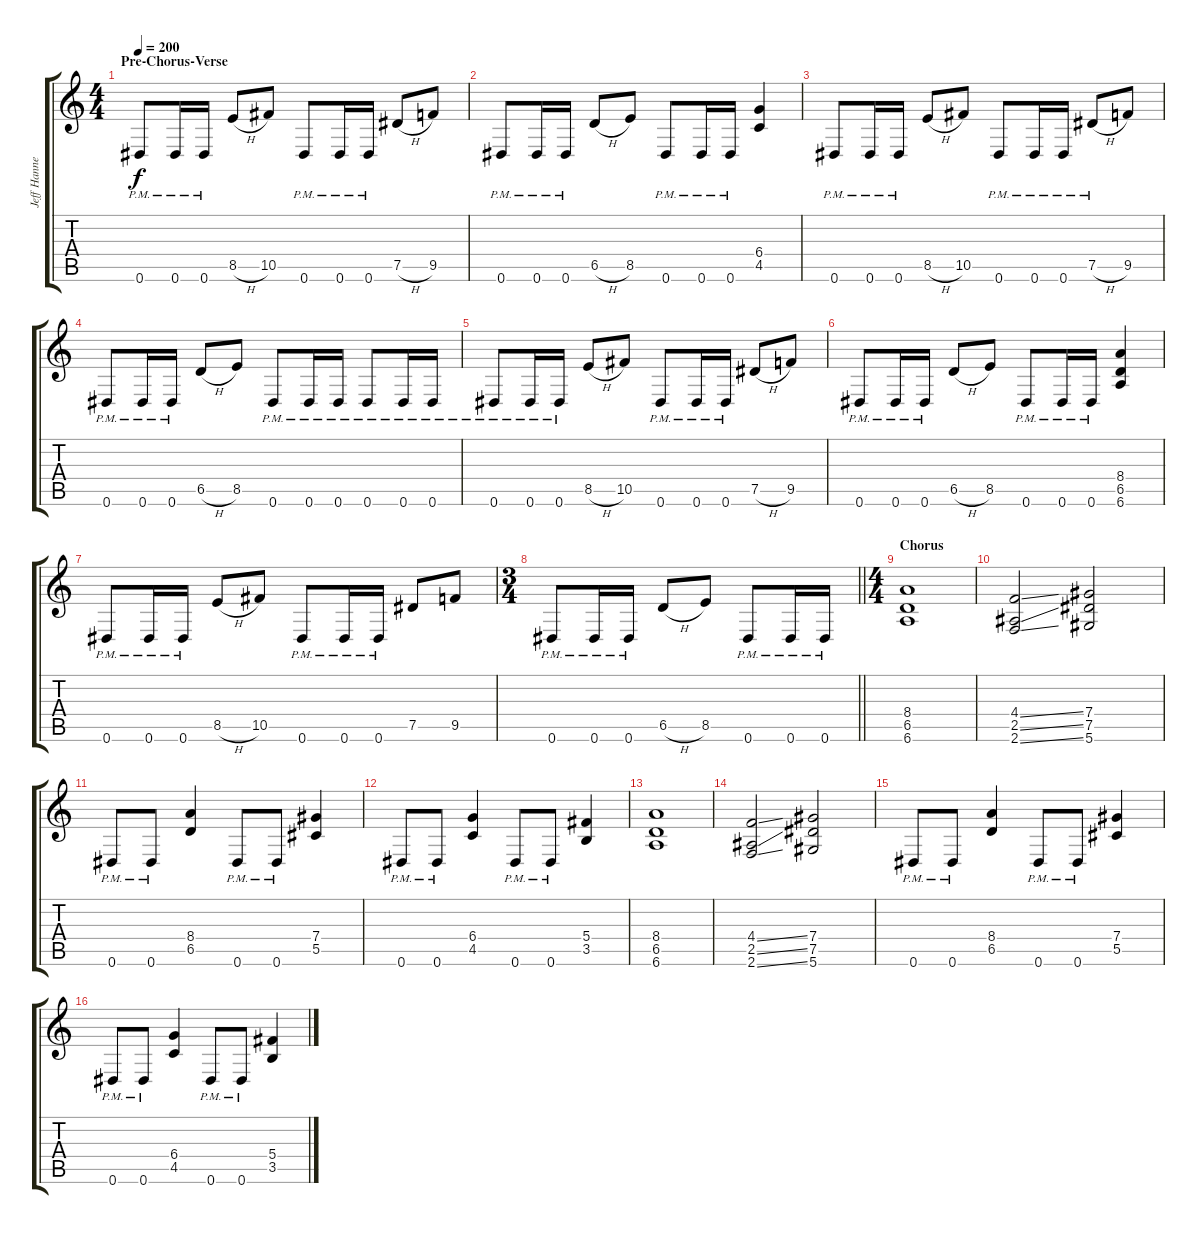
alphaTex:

\track ("Jeff Hanneman (Lead)" "Jeff Hanne") {instrument distortionguitar}
\staff {score tabs}
\tuning (Eb4 Bb3 Gb3 Db3 Ab2 Eb2) {hide}
\ts (4 4)
\section ("" "Pre-Chorus-Verse")
\tempo 200
\clef g2
\ks c
0.6{pm}.8{dy f} 0.6{pm}.16 0.6{pm}.16 8.5{h}.8 10.5.8 0.6{pm}.8 0.6{pm}.16 0.6{pm}.16 7.5{h}.8 9.5.8 |
0.6{pm}.8 0.6{pm}.16 0.6{pm}.16 6.5{h}.8 8.5.8 0.6{pm}.8 0.6{pm}.16 0.6{pm}.16 (6.4 4.5).4 |
0.6{pm}.8 0.6{pm}.16 0.6{pm}.16 8.5{h}.8 10.5.8 0.6{pm}.8 0.6{pm}.16 0.6{pm}.16 7.5{h pm}.8 9.5.8 |
0.6{pm}.8 0.6{pm}.16 0.6{pm}.16 6.5{h}.8 8.5.8 0.6{pm}.8 0.6{pm}.16 0.6{pm}.16 0.6{pm}.8 0.6{pm}.16 0.6{pm}.16 |
0.6{pm}.8 0.6{pm}.16 0.6{pm}.16 8.5{h}.8 10.5.8 0.6{pm}.8 0.6{pm}.16 0.6{pm}.16 7.5{h}.8 9.5.8 |
0.6{pm}.8 0.6{pm}.16 0.6{pm}.16 6.5{h}.8 8.5.8 0.6{pm}.8 0.6{pm}.16 0.6{pm}.16 (8.4 6.5 6.6).4 |
0.6{pm}.8 0.6{pm}.16 0.6{pm}.16 8.5{h}.8 10.5.8 0.6{pm}.8 0.6{pm}.16 0.6{pm}.16 7.5.8 9.5.8 |
\ts (3 4)
\barLineRight lightlight
0.6{pm}.8 0.6{pm}.16 0.6{pm}.16 6.5{h}.8 8.5.8 0.6{pm}.8 0.6{pm}.16 0.6{pm}.16 |
\ts (4 4)
\section ("" "Chorus")
(8.4 6.5 6.6).1 |
(4.4{ss} 2.5{ss} 2.6{ss}).2 (7.4 7.5 5.6).2 |
0.6{pm}.8 0.6{pm}.8 (8.4 6.5).4 0.6{pm}.8 0.6{pm}.8 (7.4 5.5).4 |
0.6{pm}.8 0.6{pm}.8 (6.4 4.5).4 0.6{pm}.8 0.6{pm}.8 (5.4 3.5).4 |
(8.4 6.5 6.6).1 |
(4.4{ss} 2.5{ss} 2.6{ss}).2 (7.4 7.5 5.6).2 |
0.6{pm}.8 0.6{pm}.8 (8.4 6.5).4 0.6{pm}.8 0.6{pm}.8 (7.4 5.5).4 |
0.6{pm}.8 0.6{pm}.8 (6.4 4.5).4 0.6{pm}.8 0.6{pm}.8 (5.4 3.5).4
